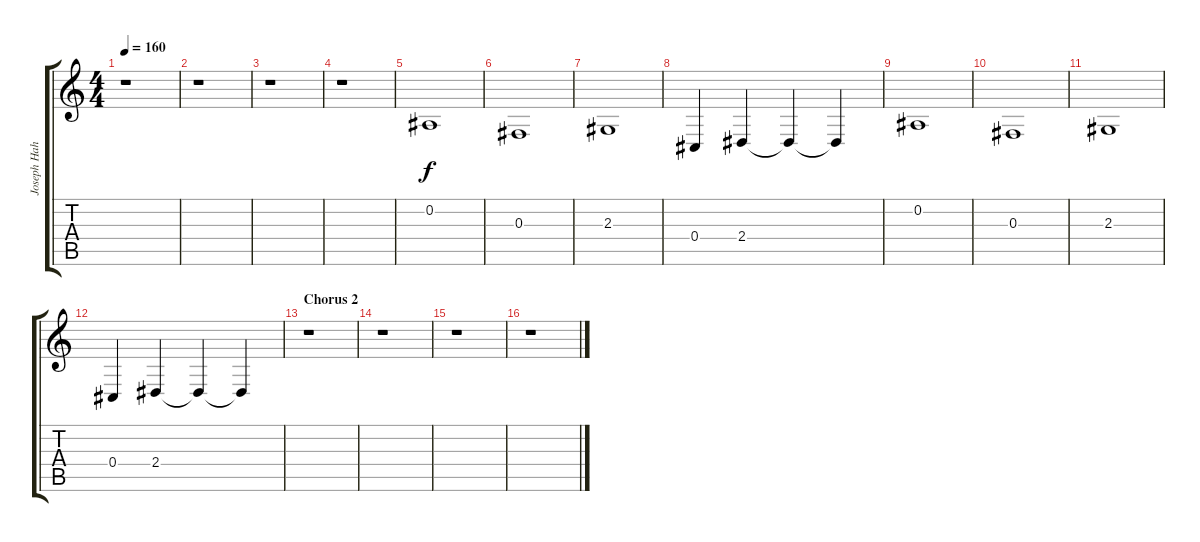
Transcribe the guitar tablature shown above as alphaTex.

\track ("Joseph Hahn (Sampler 2)" "Joseph Hah") {instrument pad4choir}
\staff {score tabs}
\tuning (Eb4 Bb3 Gb3 Db3 Ab2 Db2) {hide}
\ts (4 4)
\tempo 160
\clef g2
\ks c
r.1{dy f} |
r.1 |
r.1 |
r.1 |
0.2.1 |
0.3.1 |
2.3.1 |
0.4.4 2.4.4 2.4{t}.4 2.4{t}.4 |
0.2.1 |
0.3.1 |
2.3.1 |
0.4.4 2.4.4 2.4{t}.4 2.4{t}.4 |
\section ("" "Chorus 2")
r.1 |
r.1 |
r.1 |
r.1
